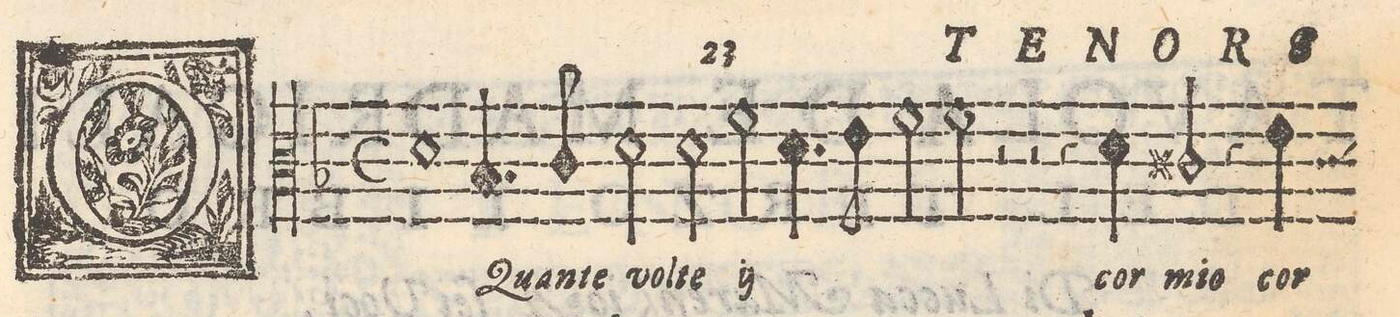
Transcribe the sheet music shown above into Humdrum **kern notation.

**kern	**text
*I"TENORE	*
*clefC3	*
*k[b-]	*
*M2/1	*
1d	O
4.B-/	Quan-
8c/	-te
2d\	vol-
=2-	=2-
2d\	-te
2f\	/O
4.d\	Quan-
8e\	-te
2f\	vol-
=3-	=3-
2f\	-te/
2r	.
2r	.
4r	.
4d\	cor-
=4-	=4-
2c#X/	-mio
4r	.
4e\	cor
*-	*-
